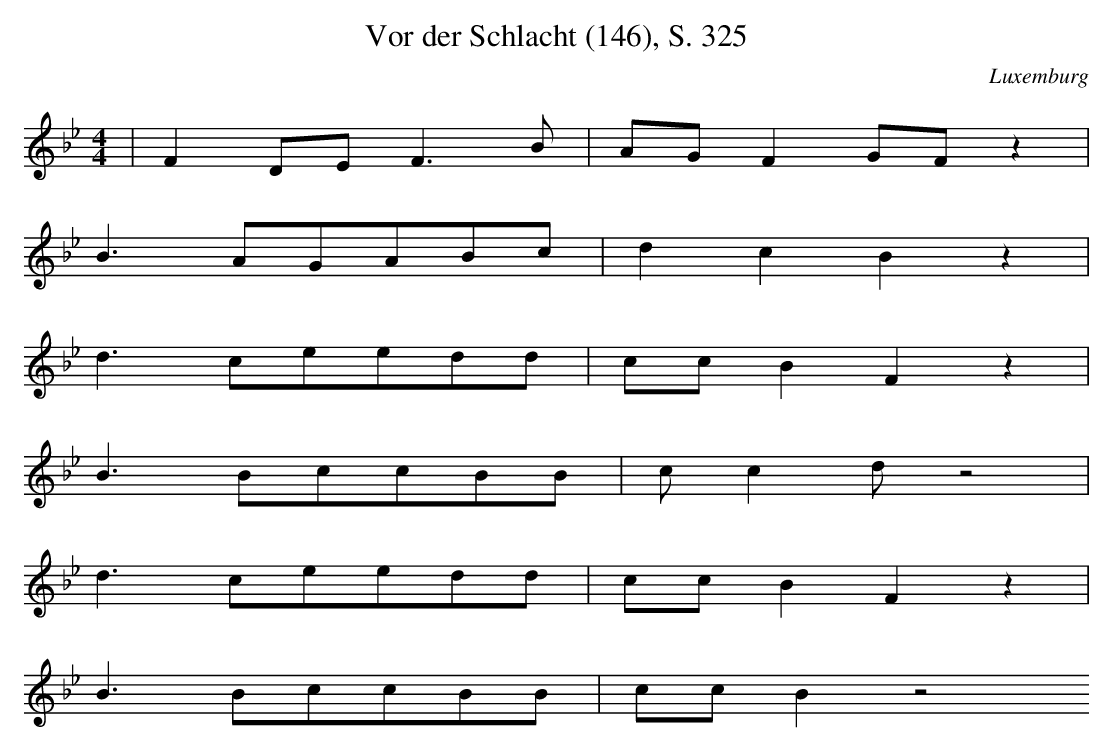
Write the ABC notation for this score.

X:1
T: Vor der Schlacht (146), S. 325
O: Luxemburg
M: 4/4
L: 1/8
K: Bb
 | F2DEF3B | AGF2GFz2 |
B3AGABc | d2c2B2z2 |
d3ceedd | ccB2F2z2 |
B3BccBB | cc2dz4 |
d3ceedd | ccB2F2z2 |
B3BccBB | ccB2z4
